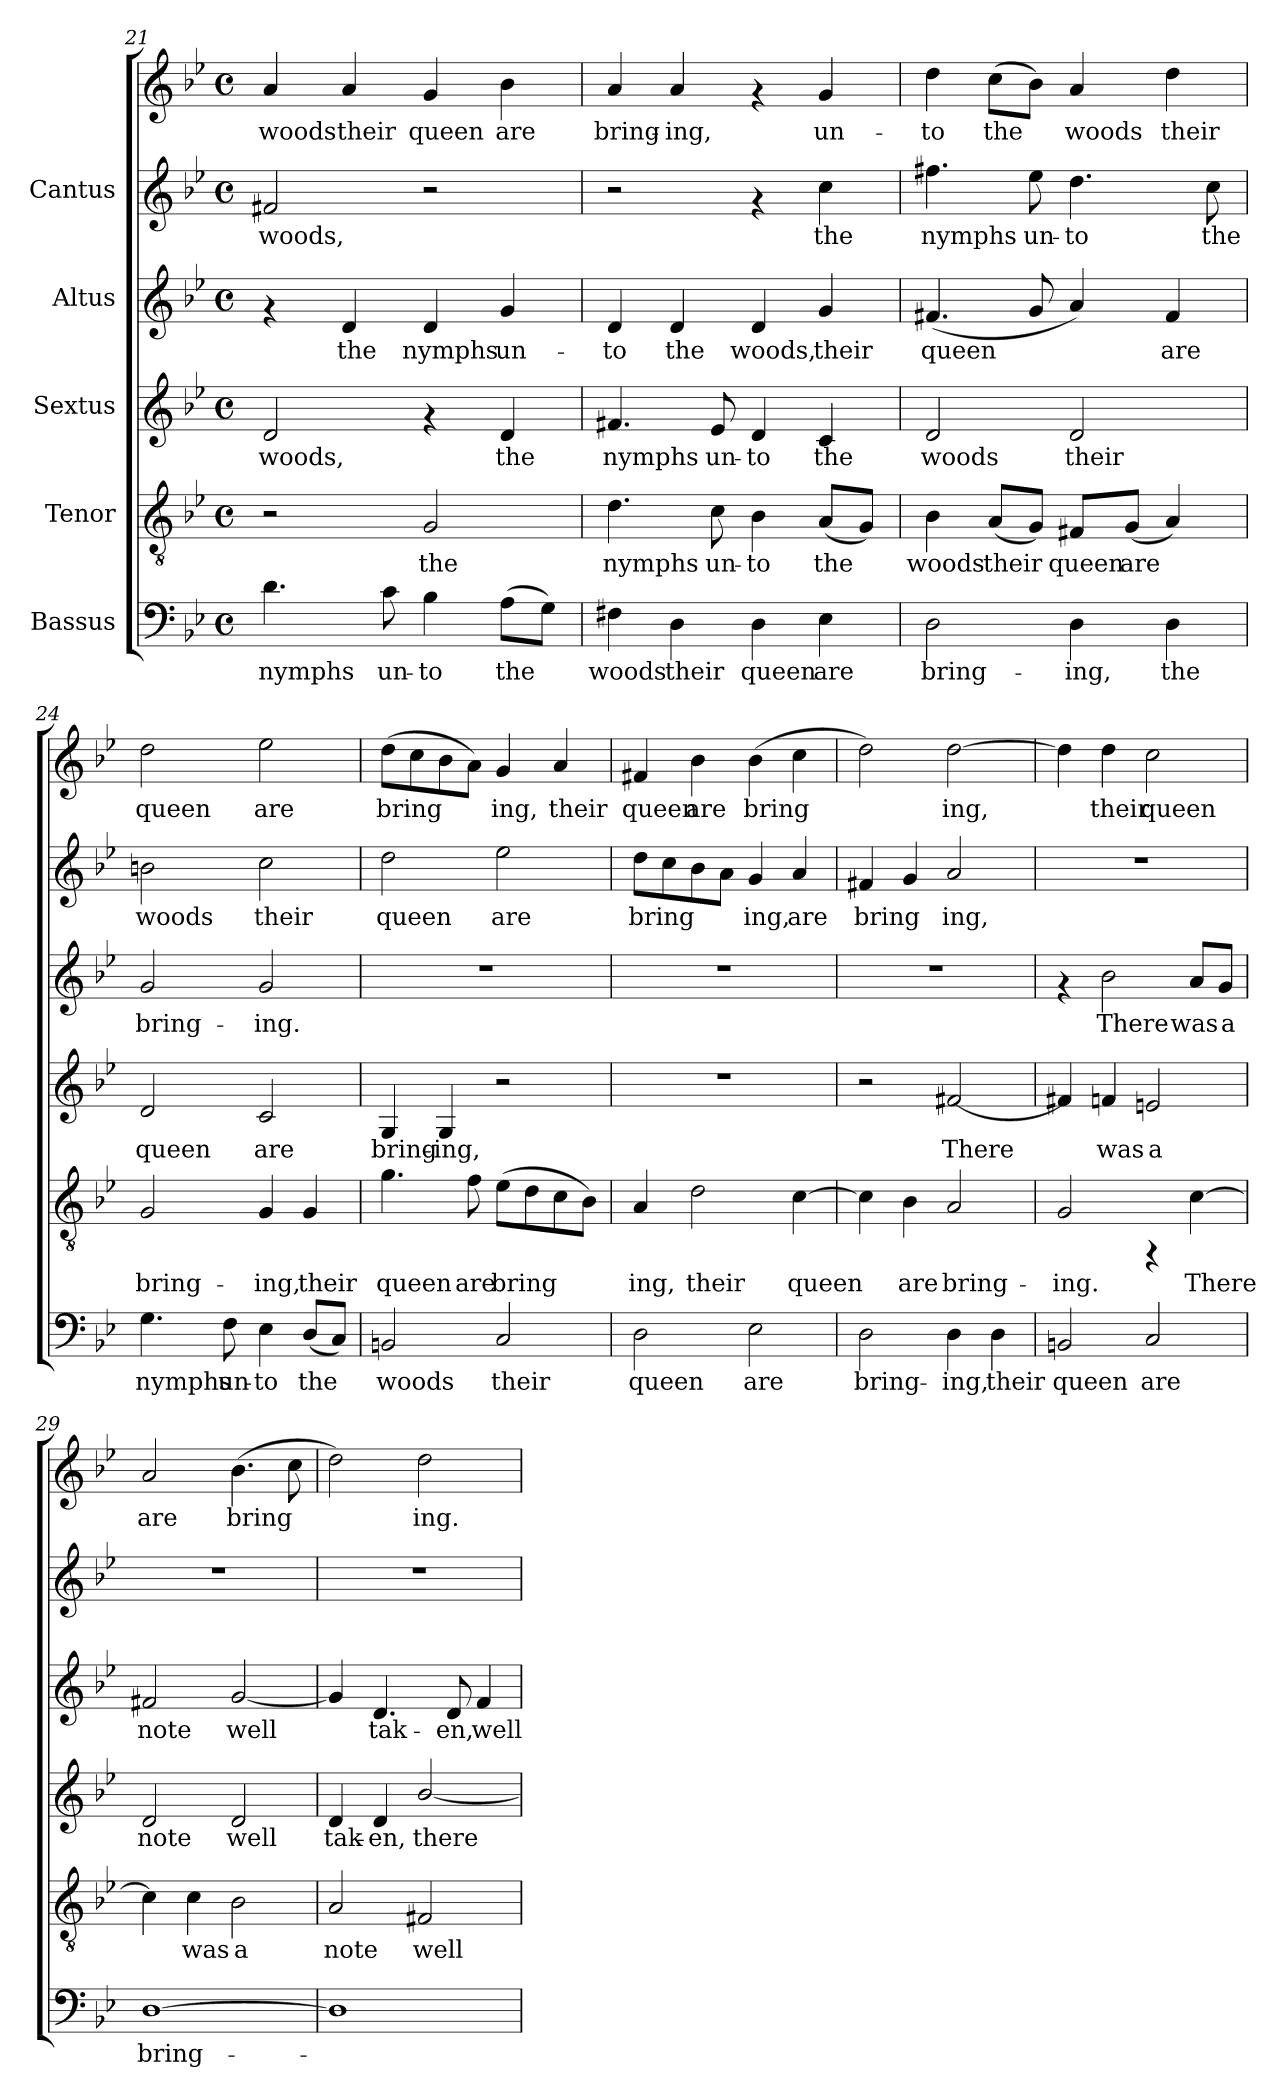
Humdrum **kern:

**kern	**text	**kern	**text	**kern	**text	**kern	**text	**kern	**text	**kern	**text
*part5	*part5	*part4	*part4	*part3	*part3	*part2	*part2	*part1	*part1	*part1	*part1
*staff6	*staff6	*staff5	*staff5	*staff4	*staff4	*staff3	*staff3	*staff2	*staff2	*staff1	*staff1
*I"Bassus	*	*I"Tenor	*	*I"Sextus	*	*I"Altus	*	*I"Cantus	*	*	*
*clefF4	*	*clefGv2	*	*clefG2	*	*clefG2	*	*clefG2	*	*clefG2	*
*k[b-e-]	*	*k[b-e-]	*	*k[b-e-]	*	*k[b-e-]	*	*k[b-e-]	*	*k[b-e-]	*
*B-:	*	*B-:	*	*B-:	*	*B-:	*	*B-:	*	*B-:	*
*M4/4	*	*M4/4	*	*M4/4	*	*M4/4	*	*M4/4	*	*M4/4	*
*met(c)	*	*met(c)	*	*met(c)	*	*met(c)	*	*met(c)	*	*met(c)	*
=21	=21	=21	=21	=21	=21	=21	=21	=21	=21	=21	=21
!	!LO:LY:b:cj	!	!	!	!LO:LY:b:cj	!	!	!	!LO:LY:b:cj	!	!LO:LY:b:cj
4.d\	nymphs	2r	.	2d/	woods,	4rf	.	2f#X/	woods,	4a/	woods
!	!	!	!	!	!	!	!LO:LY:b:cj	!	!	!	!LO:LY:b:cj
.	.	.	.	.	.	4d/	the	.	.	4a/	their
!	!LO:LY:b:cj	!	!	!	!	!	!	!	!	!	!
8c\	un-	.	.	.	.	.	.	.	.	.	.
!	!LO:LY:b:cj	!	!LO:LY:b:cj	!	!	!	!LO:LY:b:cj	!	!	!	!LO:LY:b:cj
4B-\	-to	2G/	the	4rf	.	4d/	nymphs	2r	.	4g/	queen
!	!LO:LY:b:cj	!	!	!	!LO:LY:b:cj	!	!LO:LY:b:cj	!	!	!	!LO:LY:b:cj
(>8A\L	the	.	.	4d/	the	4g/	un-	.	.	4b-\	are
!	!LO:LY:b:cj	!	!	!	!	!	!	!	!	!	!
8G\J)	.	.	.	.	.	.	.	.	.	.	.
!!LO:PB:g=z
=22	=22	=22	=22	=22	=22	=22	=22	=22	=22	=22	=22
!	!LO:LY:b:cj	!	!LO:LY:b:cj	!	!LO:LY:b:cj	!	!LO:LY:b:cj	!	!	!	!LO:LY:b:cj
4F#X\	woods	4.d\	nymphs	4.f#X/	nymphs	4d/	-to	2r	.	4a/	bring-
!	!LO:LY:b:cj	!	!	!	!	!	!LO:LY:b:cj	!	!	!	!LO:LY:b:cj
4D\	their	.	.	.	.	4d/	the	.	.	4a/	-ing,
!	!	!	!LO:LY:b:cj	!	!LO:LY:b:cj	!	!	!	!	!	!
.	.	8c\	un-	8e-/	un-	.	.	.	.	.	.
!	!LO:LY:b:cj	!	!LO:LY:b:cj	!	!LO:LY:b:cj	!	!LO:LY:b:cj	!	!	!	!
4D\	queen	4B-\	-to	4d/	-to	4d/	woods,	4rf	.	4rf	.
!	!LO:LY:b:cj	!	!LO:LY:b:cj	!	!LO:LY:b:cj	!	!LO:LY:b:cj	!	!LO:LY:b:cj	!	!LO:LY:b:cj
4E-\	are	(<8A/L	the	4c/	the	4g/	their	4cc\	-the	4g/	un-
!	!	!	!LO:LY:b:cj	!	!	!	!	!	!	!	!
.	.	8G/J)	.	.	.	.	.	.	.	.	.
=23	=23	=23	=23	=23	=23	=23	=23	=23	=23	=23	=23
!	!LO:LY:b:cj	!	!LO:LY:b:cj	!	!LO:LY:b:cj	!	!LO:LY:b:cj	!	!LO:LY:b:cj	!	!LO:LY:b:cj
2D\	bring-	4B-\	woods	2d/	woods	(<4.f#X/	queen	4.ff#X\	nymphs	4dd\	to
!	!	!	!LO:LY:b:cj	!	!	!	!	!	!	!	!LO:LY:b:cj
.	.	(<8A/L	their	.	.	.	.	.	.	(>8cc\L	the
!	!	!	!LO:LY:b:cj	!	!	!	!LO:LY:b:cj	!	!LO:LY:b:cj	!	!LO:LY:b:cj
.	.	8G/J)	.	.	.	8g/	.	8ee-\	un-	8b-\J)	.
!	!LO:LY:b:cj	!	!LO:LY:b:cj	!	!LO:LY:b:cj	!	!LO:LY:b:cj	!	!LO:LY:b:cj	!	!LO:LY:b:cj
4D\	-ing,	8F#X/L	queen	2d/	their	4a/)	.	4.dd\	-to	4a/	woods
!	!	!	!LO:LY:b:cj	!	!	!	!	!	!	!	!
.	.	(<8G/J	are	.	.	.	.	.	.	.	.
!	!LO:LY:b:cj	!	!LO:LY:b:cj	!	!	!	!LO:LY:b:cj	!	!	!	!LO:LY:b:cj
4D\	the	4A/)	.	.	.	4f#/	are	.	.	4dd\	their
!	!	!	!	!	!	!	!	!	!LO:LY:b:cj	!	!
.	.	.	.	.	.	.	.	8cc\	the	.	.
=24	=24	=24	=24	=24	=24	=24	=24	=24	=24	=24	=24
!	!LO:LY:b:cj	!	!LO:LY:b:cj	!	!LO:LY:b:cj	!	!LO:LY:b:cj	!	!LO:LY:b:cj	!	!LO:LY:b:cj
4.G\	nymphs	2G/	bring-	2d/	queen	2g/	bring-	2bn\	woods	2dd\	queen
!	!LO:LY:b:cj	!	!	!	!	!	!	!	!	!	!
8F\	un-	.	.	.	.	.	.	.	.	.	.
!	!LO:LY:b:cj	!	!LO:LY:b:cj	!	!LO:LY:b:cj	!	!LO:LY:b:cj	!	!LO:LY:b:cj	!	!LO:LY:b:cj
4E-\	-to	4G/	-ing,	2c/	are	2g/	-ing.	2cc\	their	2ee-\	are
!	!LO:LY:b:cj	!	!LO:LY:b:cj	!	!	!	!	!	!	!	!
(<8D/L	the	4G/	their	.	.	.	.	.	.	.	.
!	!LO:LY:b:cj	!	!	!	!	!	!	!	!	!	!
8C/J)	.	.	.	.	.	.	.	.	.	.	.
!!LO:LB:g=z
=25	=25	=25	=25	=25	=25	=25	=25	=25	=25	=25	=25
!	!LO:LY:b:cj	!	!LO:LY:b:cj	!	!LO:LY:b:cj	!	!	!	!LO:LY:b:cj	!	!LO:LY:b:cj
2BBn/	woods	4.g\	queen	4G/	bring-	1r	.	2dd\	queen	(>8dd\L	bring-
!	!	!	!	!	!	!	!	!	!	!	!LO:LY:b:cj
.	.	.	.	.	.	.	.	.	.	8cc\	-
!	!	!	!	!	!LO:LY:b:cj	!	!	!	!	!	!LO:LY:b:cj
.	.	.	.	4G/	-ing,	.	.	.	.	8b-\	.
!	!	!	!LO:LY:b:cj	!	!	!	!	!	!	!	!LO:LY:b:cj
.	.	8f\	are	.	.	.	.	.	.	8a\J)	.
!	!LO:LY:b:cj	!	!LO:LY:b:cj	!	!	!	!	!	!LO:LY:b:cj	!	!LO:LY:b:cj
2C/	their	(>8e-\L	bring-	2r	.	.	.	2ee-\	are	4g/	ing,
!	!	!	!LO:LY:b:cj	!	!	!	!	!	!	!	!
.	.	8d\	--	.	.	.	.	.	.	.	.
!	!	!	!LO:LY:b:cj	!	!	!	!	!	!	!	!LO:LY:b:cj
.	.	8c\	--	.	.	.	.	.	.	4a/	their
!	!	!	!LO:LY:b:cj	!	!	!	!	!	!	!	!
.	.	8B-\J)	--	.	.	.	.	.	.	.	.
=26	=26	=26	=26	=26	=26	=26	=26	=26	=26	=26	=26
!	!LO:LY:b:cj	!	!LO:LY:b:cj	!	!	!	!	!	!LO:LY:b:cj	!	!LO:LY:b:cj
2D\	queen	4A/	-ing,	1r	.	1r	.	8dd\L	-bring-	4f#X/	queen
!	!	!	!	!	!	!	!	!	!LO:LY:b:cj	!	!
.	.	.	.	.	.	.	.	8cc\	-	.	.
!	!	!	!LO:LY:b:cj	!	!	!	!	!	!LO:LY:b:cj	!	!LO:LY:b:cj
.	.	2d\	their	.	.	.	.	8b-\	.	4b-\	are
!	!	!	!	!	!	!	!	!	!LO:LY:b:cj	!	!
.	.	.	.	.	.	.	.	8a\J	.	.	.
!	!LO:LY:b:cj	!	!	!	!	!	!	!	!LO:LY:b:cj	!	!LO:LY:b:cj
2E-\	are	.	.	.	.	.	.	4g/	ing,	(>4b-\	bring-
!	!	!	!LO:LY:b:cj	!	!	!	!	!	!LO:LY:b:cj	!	!LO:LY:b:cj
.	.	[>4c\	queen	.	.	.	.	4a/	are	4cc\	--
=27	=27	=27	=27	=27	=27	=27	=27	=27	=27	=27	=27
!	!LO:LY:b:cj	!	!LO:LY:b:cj	!	!	!	!	!	!LO:LY:b:cj	!	!LO:LY:b:cj
2D\	bring-	4c\]	.	2r	.	1r	.	4f#X/	bring-	2dd\)	.
!	!	!	!LO:LY:b:cj	!	!	!	!	!	!LO:LY:b:cj	!	!
.	.	4B-\	are	.	.	.	.	4g/	-	.	.
!	!LO:LY:b:cj	!	!LO:LY:b:cj	!	!LO:LY:b:cj	!	!	!	!LO:LY:b:cj	!	!LO:LY:b:cj
4D\	-ing,	2A/	bring-	[<2f#X/	There	.	.	2a/	ing,	[>2dd\	ing,
!	!LO:LY:b:cj	!	!	!	!	!	!	!	!	!	!
4D\	their	.	.	.	.	.	.	.	.	.	.
=28	=28	=28	=28	=28	=28	=28	=28	=28	=28	=28	=28
!	!LO:LY:b:cj	!	!LO:LY:b:cj	!	!LO:LY:b:cj	!	!	!	!	!	!LO:LY:b:cj
2BBn/	queen	2G/	-ing.	4f#X/]	.	4rf	.	1r	.	4dd\]	.
!	!	!	!	!	!LO:LY:b:cj	!	!LO:LY:b:cj	!	!	!	!LO:LY:b:cj
.	.	.	.	4fn/	was	2b-\	There	.	.	4dd\	their
!	!LO:LY:b:cj	!	!	!	!LO:LY:b:cj	!	!	!	!	!	!LO:LY:b:cj
2C/	are	4rFF	.	2en/	a	.	.	.	.	2cc\	queen
!	!	!	!LO:LY:b:cj	!	!	!	!LO:LY:b:cj	!	!	!	!
.	.	[>4c\	There	.	.	8a/L	was	.	.	.	.
!	!	!	!	!	!	!	!LO:LY:b:cj	!	!	!	!
.	.	.	.	.	.	8g/J	a	.	.	.	.
!!LO:PB:g=z
=29	=29	=29	=29	=29	=29	=29	=29	=29	=29	=29	=29
!	!LO:LY:b:cj	!	!LO:LY:b:cj	!	!LO:LY:b:cj	!	!LO:LY:b:cj	!	!	!	!LO:LY:b:cj
[>1D	bring-	4c\]	.	2d/	note	2f#X/	note	1r	.	2a/	are
!	!	!	!LO:LY:b:cj	!	!	!	!	!	!	!	!
.	.	4c\	was	.	.	.	.	.	.	.	.
!	!	!	!LO:LY:b:cj	!	!LO:LY:b:cj	!	!LO:LY:b:cj	!	!	!	!LO:LY:b:cj
.	.	2B-\	a	2d/	well	[<2g/	well	.	.	(>4.b-\	bring-
!	!	!	!	!	!	!	!	!	!	!	!LO:LY:b:cj
.	.	.	.	.	.	.	.	.	.	8cc\	--
=30	=30	=30	=30	=30	=30	=30	=30	=30	=30	=30	=30
!	!	!	!LO:LY:b:cj	!	!LO:LY:b:cj	!	!LO:LY:b:cj	!	!	!	!LO:LY:b:cj
1D]	.	2A/	note	4d/	tak-	4g/]	.	1r	.	2dd\)	-
!	!	!	!	!	!LO:LY:b:cj	!	!LO:LY:b:cj	!	!	!	!
.	.	.	.	4d/	-en,	4.d/	tak-	.	.	.	.
!	!	!	!LO:LY:b:cj	!	!LO:LY:b:cj	!	!	!	!	!	!LO:LY:b:cj
.	.	2F#X/	well	[<2b-/	there	.	.	.	.	2dd\	ing.
!	!	!	!	!	!	!	!LO:LY:b:cj	!	!	!	!
.	.	.	.	.	.	8d/	-en,	.	.	.	.
!	!	!	!	!	!	!	!LO:LY:b:cj	!	!	!	!
.	.	.	.	.	.	4f/	well	.	.	.	.
=	=	=	=	=	=	=	=	=	=	=	=
*-	*-	*-	*-	*-	*-	*-	*-	*-	*-	*-	*-
